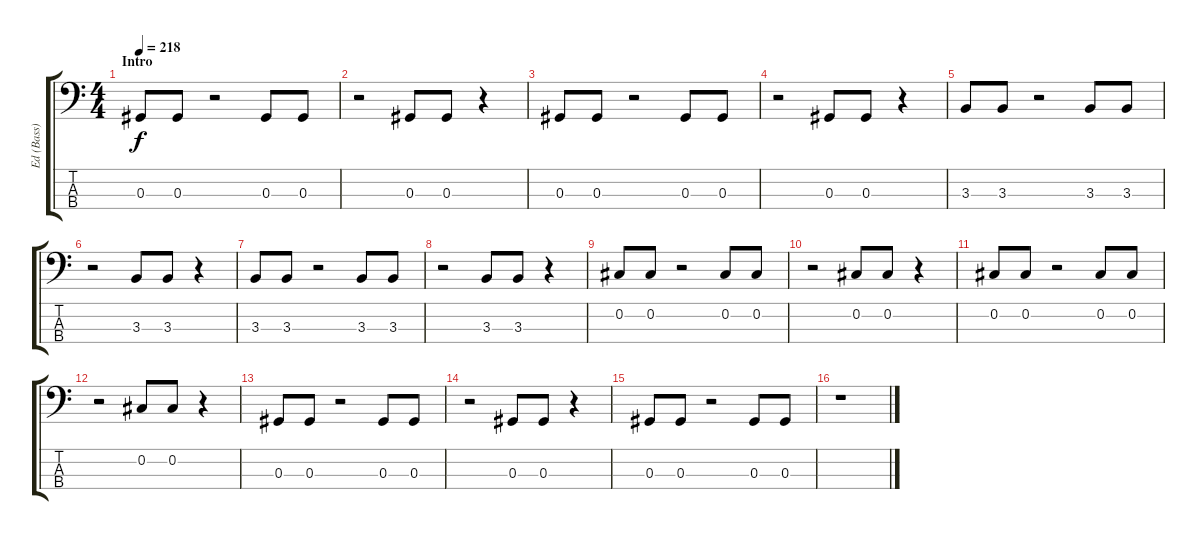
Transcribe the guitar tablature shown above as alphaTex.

\track ("Ed (Bass)" "Ed (Bass)") {instrument electricbassfinger}
\staff {score tabs}
\tuning (Gb2 Db2 Ab1 Db1) {hide}
\ts (4 4)
\section ("" "Intro")
\tempo 218
\clef f4
\ks c
0.3.8{dy f instrument electricbassfinger} 0.3.8 r.2 0.3.8 0.3.8 |
r.2 0.3.8 0.3.8 r.4 |
0.3.8 0.3.8 r.2 0.3.8 0.3.8 |
r.2 0.3.8 0.3.8 r.4 |
3.3.8 3.3.8 r.2 3.3.8 3.3.8 |
r.2 3.3.8 3.3.8 r.4 |
3.3.8 3.3.8 r.2 3.3.8 3.3.8 |
r.2 3.3.8 3.3.8 r.4 |
0.2.8 0.2.8 r.2 0.2.8 0.2.8 |
r.2 0.2.8 0.2.8 r.4 |
0.2.8 0.2.8 r.2 0.2.8 0.2.8 |
r.2 0.2.8 0.2.8 r.4 |
0.3.8 0.3.8 r.2 0.3.8 0.3.8 |
r.2 0.3.8 0.3.8 r.4 |
0.3.8 0.3.8 r.2 0.3.8 0.3.8 |
r.1
